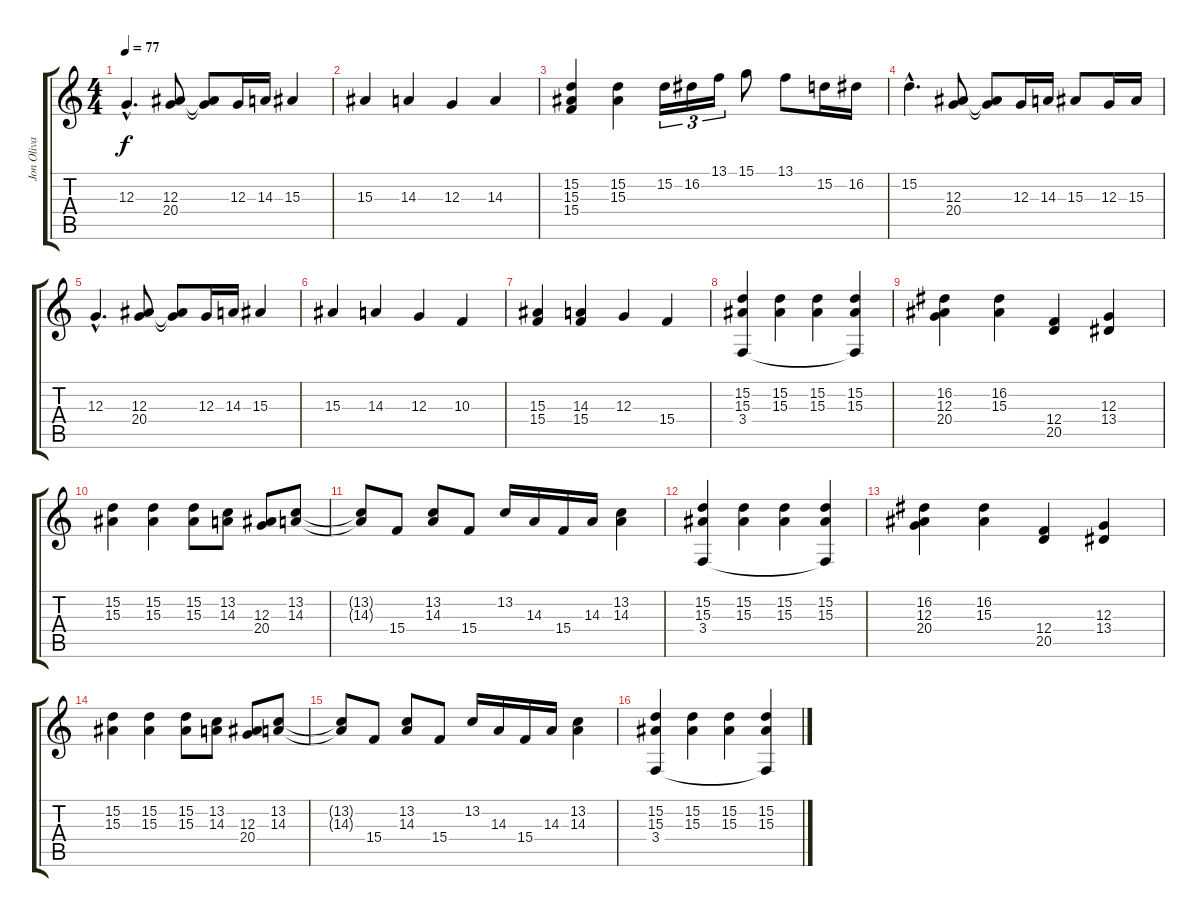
\track ("Jon Oliva" "Jon Oliva") {instrument acousticgrandpiano}
\staff {score tabs}
\tuning (E4 B3 G3 D3 A2 E2) {hide}
\ts (4 4)
\tempo 77
\clef g2
\ks c
12.3{hac}.4{d dy f} (12.3 20.4).8 (12.3{t} 20.4{t}).8 12.3.16 14.3.16 15.3.4 |
15.3.4 14.3.4 12.3.4 14.3.4 |
(15.2 15.3 15.4).4 (15.2 15.3).4 15.2.16{tu (3 2)} 16.2.16{tu (3 2)} 13.1.16{tu (3 2)} 15.1.8 13.1.8 15.2.16 16.2.16 |
15.2{hac}.4{d} (12.3 20.4).8 (12.3{t} 20.4{t}).8 12.3.16 14.3.16 15.3.8 12.3.16 15.3.16 |
12.3{hac}.4{d} (12.3 20.4).8 (12.3{t} 20.4{t}).8 12.3.16 14.3.16 15.3.4 |
15.3.4 14.3.4 12.3.4 10.3.4 |
(15.3 15.4).4 (14.3 15.4).4 12.3.4 15.4.4 |
(15.2 15.3 3.4).4 (15.2 15.3).4 (15.2 15.3).4 (15.2 15.3 3.4{t}).4 |
(16.2 12.3 20.4).4 (16.2 15.3).4 (12.4 20.5).4 (12.3 13.4).4 |
(15.2 15.3).4 (15.2 15.3).4 (15.2 15.3).8 (13.2 14.3).8 (12.3 20.4).8 (13.2 14.3).8 |
(13.2{t} 14.3{t}).8 15.4.8 (13.2 14.3).8 15.4.8 13.2.16 14.3.16 15.4.16 14.3.16 (13.2 14.3).4 |
(15.2 15.3 3.4).4 (15.2 15.3).4 (15.2 15.3).4 (15.2 15.3 3.4{t}).4 |
(16.2 12.3 20.4).4 (16.2 15.3).4 (12.4 20.5).4 (12.3 13.4).4 |
(15.2 15.3).4 (15.2 15.3).4 (15.2 15.3).8 (13.2 14.3).8 (12.3 20.4).8 (13.2 14.3).8 |
(13.2{t} 14.3{t}).8 15.4.8 (13.2 14.3).8 15.4.8 13.2.16 14.3.16 15.4.16 14.3.16 (13.2 14.3).4 |
(15.2 15.3 3.4).4 (15.2 15.3).4 (15.2 15.3).4 (15.2 15.3 3.4{t}).4
